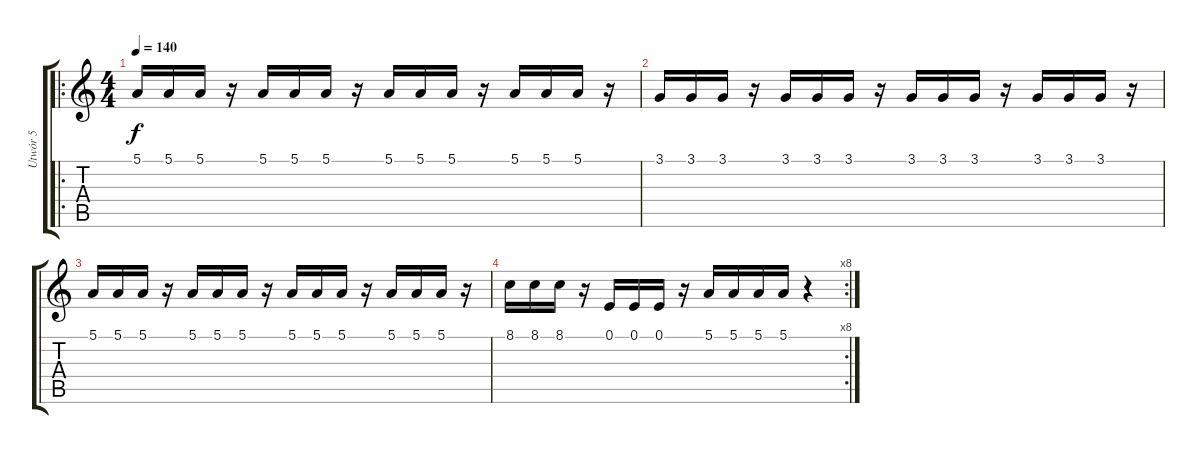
\track ("Utwór 5" "Utwór 5") {instrument violin}
\staff {score tabs}
\tuning (E4 B3 G3 D3 A2 E2) {hide}
\ro
\ts (4 4)
\tempo 140
\clef g2
\ks c
5.1.16{dy f instrument violin} 5.1.16 5.1.16 r.16 5.1.16 5.1.16 5.1.16 r.16 5.1.16 5.1.16 5.1.16 r.16 5.1.16 5.1.16 5.1.16 r.16 |
3.1.16 3.1.16 3.1.16 r.16 3.1.16 3.1.16 3.1.16 r.16 3.1.16 3.1.16 3.1.16 r.16 3.1.16 3.1.16 3.1.16 r.16 |
5.1.16 5.1.16 5.1.16 r.16 5.1.16 5.1.16 5.1.16 r.16 5.1.16 5.1.16 5.1.16 r.16 5.1.16 5.1.16 5.1.16 r.16 |
\rc 8
8.1.16 8.1.16 8.1.16 r.16 0.1.16 0.1.16 0.1.16 r.16 5.1.16 5.1.16 5.1.16 5.1.16 r.4
